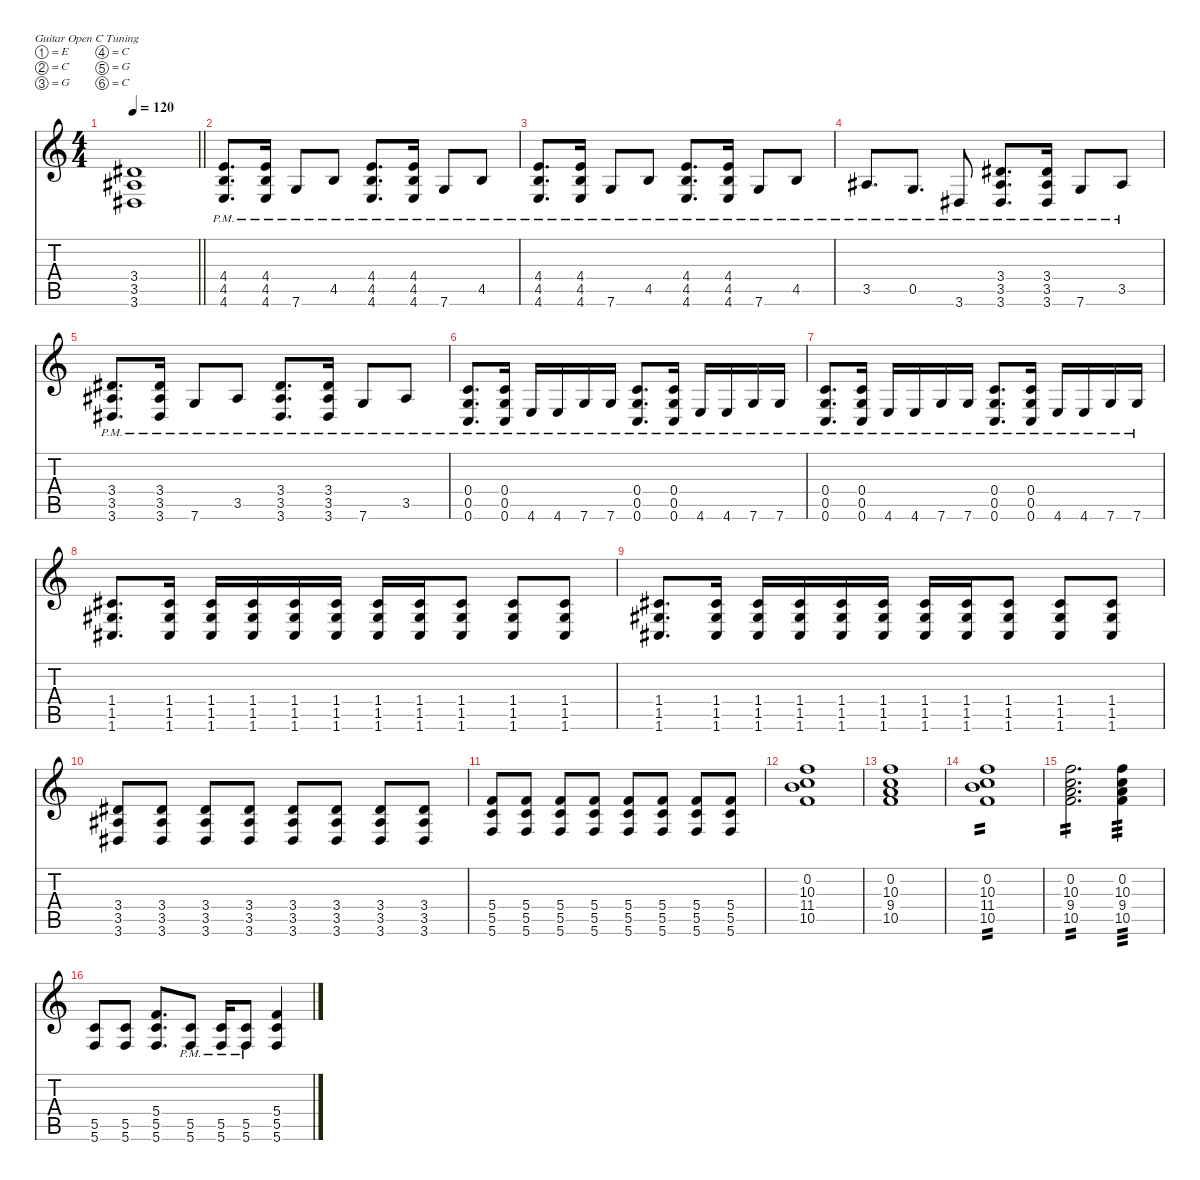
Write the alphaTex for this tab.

\defaultSystemsLayout 4
\hideDynamics
\bracketExtendMode nobrackets
\singleTrackTrackNamePolicy hidden
\multiTrackTrackNamePolicy hidden
\firstSystemTrackNameMode fullname
\firstSystemTrackNameOrientation horizontal
\otherSystemsTrackNameOrientation horizontal
\track ("Guitar 1" "dist.guit.") {mute instrument distortionguitar}
\staff {score tabs}
\tuning (E4 C4 G3 C3 G2 C2)
\ts (4 4)
\tempo 120
\clef g2
\barLineRight lightlight
\ks c
(3.4{t acc #} 3.5{t acc #} 3.6{t acc #}).1{dy f beam Up} |
(4.4{pm} 4.5{pm} 4.6{pm}).8{d beam Up} (4.4{pm} 4.5{pm} 4.6{pm}).16{beam Up} 7.6{pm}.8{beam Up} 4.5{pm}.8{beam Up} (4.4{pm} 4.5{pm} 4.6{pm}).8{d beam Up} (4.4{pm} 4.5{pm} 4.6{pm}).16{beam Up} 7.6{pm}.8{beam Up} 4.5{pm}.8{beam Up} |
(4.4{pm} 4.5{pm} 4.6{pm}).8{d beam Up} (4.4{pm} 4.5{pm} 4.6{pm}).16{beam Up} 7.6{pm}.8{beam Up} 4.5{pm}.8{beam Up} (4.4{pm} 4.5{pm} 4.6{pm}).8{d beam Up} (4.4{pm} 4.5{pm} 4.6{pm}).16{beam Up} 7.6{pm}.8{beam Up} 4.5{pm}.8{beam Up} |
3.5{pm acc #}.8{d beam Up} 0.5{pm}.8{d beam Up} 3.6{pm acc #}.8{beam Up} (3.4{pm acc #} 3.5{pm acc #} 3.6{pm acc #}).8{d beam Up} (3.4{pm acc #} 3.5{pm acc #} 3.6{pm acc #}).16{beam Up} 7.6{pm}.8{beam Up} 3.5{pm acc #}.8{beam Up} |
(3.4{pm acc #} 3.5{pm acc #} 3.6{pm acc #}).8{d beam Up} (3.4{pm acc #} 3.5{pm acc #} 3.6{pm acc #}).16{beam Up} 7.6{pm}.8{beam Up} 3.5{pm acc #}.8{beam Up} (3.4{pm acc #} 3.5{pm acc #} 3.6{pm acc #}).8{d beam Up} (3.4{pm acc #} 3.5{pm acc #} 3.6{pm acc #}).16{beam Up} 7.6{pm}.8{beam Up} 3.5{pm acc #}.8{beam Up} |
(0.4{pm} 0.5{pm} 0.6{pm}).8{d beam Up} (0.4{pm} 0.5{pm} 0.6{pm}).16{beam Up} 4.6{pm}.16{beam Up} 4.6{pm}.16{beam Up} 7.6{pm}.16{beam Up} 7.6{pm}.16{beam Up} (0.4{pm} 0.5{pm} 0.6{pm}).8{d beam Up} (0.4{pm} 0.5{pm} 0.6{pm}).16{beam Up} 4.6{pm}.16{beam Up} 4.6{pm}.16{beam Up} 7.6{pm}.16{beam Up} 7.6{pm}.16{beam Up} |
(0.4{pm} 0.5{pm} 0.6{pm}).8{d beam Up} (0.4{pm} 0.5{pm} 0.6{pm}).16{beam Up} 4.6{pm}.16{beam Up} 4.6{pm}.16{beam Up} 7.6{pm}.16{beam Up} 7.6{pm}.16{beam Up} (0.4{pm} 0.5{pm} 0.6{pm}).8{d beam Up} (0.4{pm} 0.5{pm} 0.6{pm}).16{beam Up} 4.6{pm}.16{beam Up} 4.6{pm}.16{beam Up} 7.6{pm}.16{beam Up} 7.6{pm}.16{beam Up} |
(1.4{acc #} 1.5{acc #} 1.6{acc #}).8{d beam Up} (1.4{acc #} 1.5{acc #} 1.6{acc #}).16{beam Up} (1.4{acc #} 1.5{acc #} 1.6{acc #}).16{beam Up} (1.4{acc #} 1.5{acc #} 1.6{acc #}).16{beam Up} (1.4{acc #} 1.5{acc #} 1.6{acc #}).16{beam Up} (1.4{acc #} 1.5{acc #} 1.6{acc #}).16{beam Up} (1.4{acc #} 1.5{acc #} 1.6{acc #}).16{beam Up} (1.4{acc #} 1.5{acc #} 1.6{acc #}).16{beam Up} (1.4{acc #} 1.5{acc #} 1.6{acc #}).8{beam Up} (1.4{acc #} 1.5{acc #} 1.6{acc #}).8{beam Up} (1.4{acc #} 1.5{acc #} 1.6{acc #}).8{beam Up} |
(1.4{acc #} 1.5{acc #} 1.6{acc #}).8{d beam Up} (1.4{acc #} 1.5{acc #} 1.6{acc #}).16{beam Up} (1.4{acc #} 1.5{acc #} 1.6{acc #}).16{beam Up} (1.4{acc #} 1.5{acc #} 1.6{acc #}).16{beam Up} (1.4{acc #} 1.5{acc #} 1.6{acc #}).16{beam Up} (1.4{acc #} 1.5{acc #} 1.6{acc #}).16{beam Up} (1.4{acc #} 1.5{acc #} 1.6{acc #}).16{beam Up} (1.4{acc #} 1.5{acc #} 1.6{acc #}).16{beam Up} (1.4{acc #} 1.5{acc #} 1.6{acc #}).8{beam Up} (1.4{acc #} 1.5{acc #} 1.6{acc #}).8{beam Up} (1.4{acc #} 1.5{acc #} 1.6{acc #}).8{beam Up} |
(3.4{acc #} 3.5{acc #} 3.6{acc #}).8{beam Up} (3.4{acc #} 3.5{acc #} 3.6{acc #}).8{beam Up} (3.4{acc #} 3.5{acc #} 3.6{acc #}).8{beam Up} (3.4{acc #} 3.5{acc #} 3.6{acc #}).8{beam Up} (3.4{acc #} 3.5{acc #} 3.6{acc #}).8{beam Up} (3.4{acc #} 3.5{acc #} 3.6{acc #}).8{beam Up} (3.4{acc #} 3.5{acc #} 3.6{acc #}).8{beam Up} (3.4{acc #} 3.5{acc #} 3.6{acc #}).8{beam Up} |
(5.4 5.5 5.6).8{beam Up} (5.4 5.5 5.6).8{beam Up} (5.4 5.5 5.6).8{beam Up} (5.4 5.5 5.6).8{beam Up} (5.4 5.5 5.6).8{beam Up} (5.4 5.5 5.6).8{beam Up} (5.4 5.5 5.6).8{beam Up} (5.4 5.5 5.6).8{beam Up} |
(0.2 10.3 11.4 10.5).1{beam Down} |
(0.2 10.3 9.4 10.5).1{beam Down} |
(0.2 10.3 11.4 10.5).1{tp 2 beam Down} |
(0.2 10.3 9.4 10.5).2{d tp 2 beam Down} (10.5 9.4 10.3 0.2).4{tp 3 beam Down} |
(5.6 5.5).8{beam Up} (5.6 5.5).8{beam Up} (5.6 5.5 5.4).8{d beam Up} (5.6{pm} 5.5{pm}).8{beam Up} (5.6{pm} 5.5{pm}).16{beam Up} (5.6{pm} 5.5{pm}).8{beam Up} (5.6 5.4 5.5).4{beam Up}
